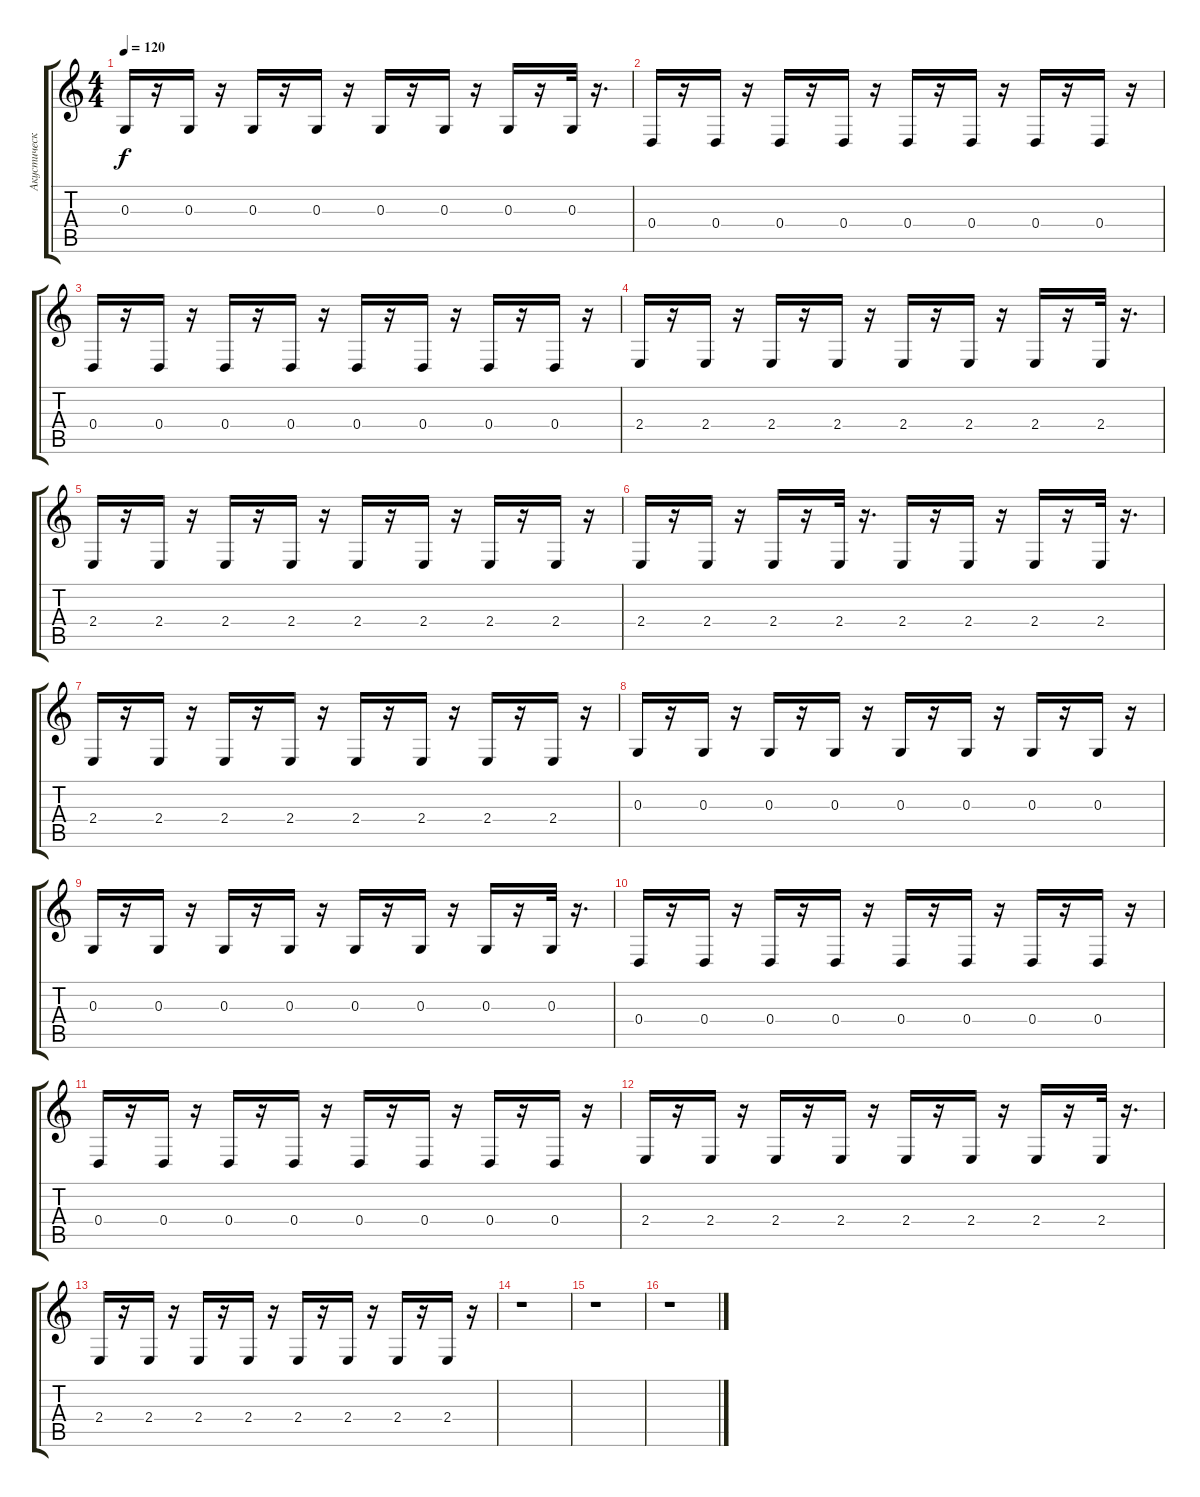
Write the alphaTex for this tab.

\track ("Акустический Гранд Роял" "Акустическ") {instrument acousticgrandpiano}
\staff {score tabs}
\tuning (E4 B3 G3 D3 A2 E2) {hide}
\ts (4 4)
\tempo 120
\clef g2
\ks c
0.3.16{dy f} r.16 0.3.16 r.16 0.3.16 r.16 0.3.16 r.16 0.3.16 r.16 0.3.16 r.16 0.3.16 r.16 0.3.32 r.16{d} |
0.4.16 r.16 0.4.16 r.16 0.4.16 r.16 0.4.16 r.16 0.4.16 r.16 0.4.16 r.16 0.4.16 r.16 0.4.16 r.16 |
0.4.16 r.16 0.4.16 r.16 0.4.16 r.16 0.4.16 r.16 0.4.16 r.16 0.4.16 r.16 0.4.16 r.16 0.4.16 r.16 |
2.4.16 r.16 2.4.16 r.16 2.4.16 r.16 2.4.16 r.16 2.4.16 r.16 2.4.16 r.16 2.4.16 r.16 2.4.32 r.16{d} |
2.4.16 r.16 2.4.16 r.16 2.4.16 r.16 2.4.16 r.16 2.4.16 r.16 2.4.16 r.16 2.4.16 r.16 2.4.16 r.16 |
2.4.16 r.16 2.4.16 r.16 2.4.16 r.16 2.4.32 r.16{d} 2.4.16 r.16 2.4.16 r.16 2.4.16 r.16 2.4.32 r.16{d} |
2.4.16 r.16 2.4.16 r.16 2.4.16 r.16 2.4.16 r.16 2.4.16 r.16 2.4.16 r.16 2.4.16 r.16 2.4.16 r.16 |
0.3.16 r.16 0.3.16 r.16 0.3.16 r.16 0.3.16 r.16 0.3.16 r.16 0.3.16 r.16 0.3.16 r.16 0.3.16 r.16 |
0.3.16 r.16 0.3.16 r.16 0.3.16 r.16 0.3.16 r.16 0.3.16 r.16 0.3.16 r.16 0.3.16 r.16 0.3.32 r.16{d} |
0.4.16 r.16 0.4.16 r.16 0.4.16 r.16 0.4.16 r.16 0.4.16 r.16 0.4.16 r.16 0.4.16 r.16 0.4.16 r.16 |
0.4.16 r.16 0.4.16 r.16 0.4.16 r.16 0.4.16 r.16 0.4.16 r.16 0.4.16 r.16 0.4.16 r.16 0.4.16 r.16 |
2.4.16 r.16 2.4.16 r.16 2.4.16 r.16 2.4.16 r.16 2.4.16 r.16 2.4.16 r.16 2.4.16 r.16 2.4.32 r.16{d} |
2.4.16 r.16 2.4.16 r.16 2.4.16 r.16 2.4.16 r.16 2.4.16 r.16 2.4.16 r.16 2.4.16 r.16 2.4.16 r.16 |
r.1 |
r.1 |
r.1
